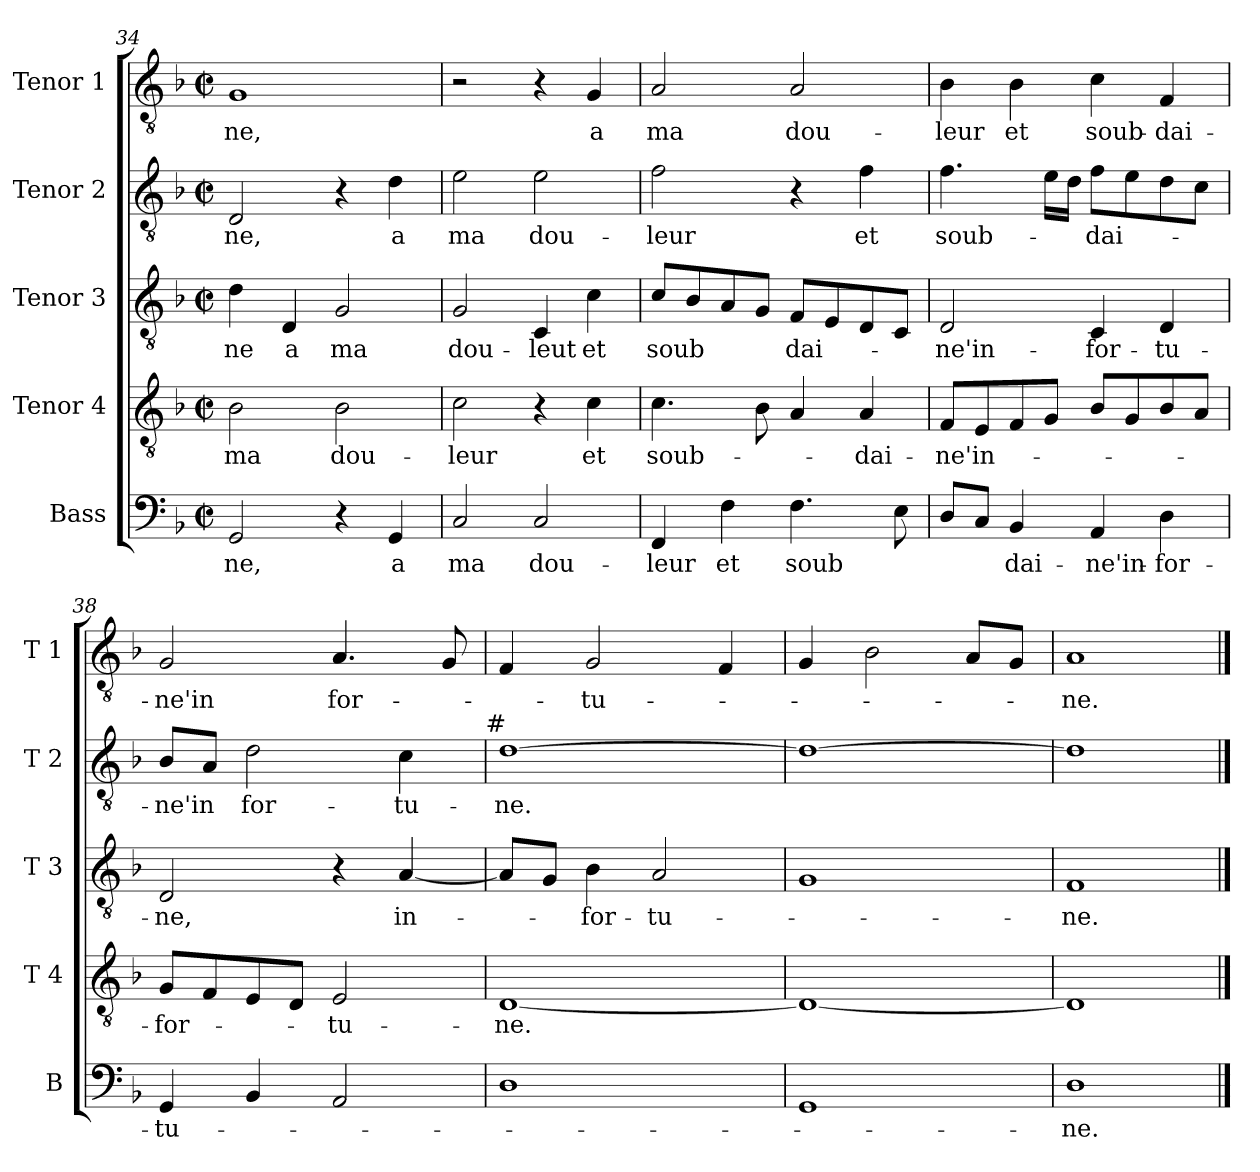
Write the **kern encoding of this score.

**kern	**text	**kern	**text	**kern	**text	**kern	**text	**kern	**text
*part5	*part5	*part4	*part4	*part3	*part3	*part2	*part2	*part1	*part1
*staff5	*staff5	*staff4	*staff4	*staff3	*staff3	*staff2	*staff2	*staff1	*staff1
*I"Bass	*	*I"Tenor 4	*	*I"Tenor 3	*	*I"Tenor 2	*	*I"Tenor 1	*
*I'B	*	*I'T 4	*	*I'T 3	*	*I'T 2	*	*I'T 1	*
*clefF4	*	*clefGv2	*	*clefGv2	*	*clefGv2	*	*clefGv2	*
*k[b-]	*	*k[b-]	*	*k[b-]	*	*k[b-]	*	*k[b-]	*
*F:	*	*F:	*	*F:	*	*F:	*	*F:	*
*M2/2	*	*M2/2	*	*M2/2	*	*M2/2	*	*M2/2	*
*met(c|)	*	*met(c|)	*	*met(c|)	*	*met(c|)	*	*met(c|)	*
=34	=34	=34	=34	=34	=34	=34	=34	=34	=34
2GG/	-ne,	2B-\	ma	4d\	-ne	2D/	-ne,	1G	-ne,
.	.	.	.	4D/	a	.	.	.	.
4r	.	2B-\	dou-	2G/	ma	4r	.	.	.
4GG/	a	.	.	.	.	4d\	a	.	.
=35	=35	=35	=35	=35	=35	=35	=35	=35	=35
2C/	ma	2c\	-leur	2G/	dou-	2e\	ma	2r	.
2C/	dou-	4r	.	4C/	-leut	2e\	dou-	4r	.
.	.	4c\	et	4c\	et	.	.	4G/	a
!!LO:LB:g=z
=36	=36	=36	=36	=36	=36	=36	=36	=36	=36
4FF/	-leur	4.c\	soub-	8c/L	soub	2f\	-leur	2A/	ma
.	.	.	.	8B-/	.	.	.	.	.
4F\	et	.	.	8A/	.	.	.	.	.
.	.	8B-\	.	8G/J	.	.	.	.	.
4.F\	soub	4A/	.	8F/L	dai-	4r	.	2A/	dou-
.	.	.	.	8E/	.	.	.	.	.
.	.	4A/	-dai-	8D/	.	4f\	et	.	.
8E\	.	.	.	8C/J	.	.	.	.	.
=37	=37	=37	=37	=37	=37	=37	=37	=37	=37
8D/L	.	8F/L	-ne'in-	2D/	-ne'in-	4.f\	soub-	4B-\	-leur
8C/J	.	8E/	.	.	.	.	.	.	.
4BB-/	dai-	8F/	.	.	.	.	.	4B-\	et
.	.	8G/J	.	.	.	16e\LL	.	.	.
.	.	.	.	.	.	16d\JJ	.	.	.
4AA/	-ne'in-	8B-/L	.	4C/	-for-	8f\L	-dai-	4c\	soub-
.	.	8G/	.	.	.	8e\	.	.	.
4D\	-for-	8B-/	.	4D/	-tu-	8d\	.	4F/	-dai-
.	.	8A/J	.	.	.	8c\J	.	.	.
=38	=38	=38	=38	=38	=38	=38	=38	=38	=38
4GG/	-tu-	8G/L	-for-	2D/	-ne,	8B-/L	-ne'in	2G/	-ne'in
.	.	8F/	.	.	.	8A/J	.	.	.
4BB-/	.	8E/	.	.	.	2d\	for-	.	.
.	.	8D/J	.	.	.	.	.	.	.
2AA/	.	2E/	-tu-	4r	.	.	.	4.A/	for-
.	.	.	.	[4A/	in-	4c\	-tu-	.	.
.	.	.	.	.	.	.	.	8G/	.
!	!	!	!	!	!	!LO:TX:a:t=#	!	!	!
=39	=39	=39	=39	=39	=39	=39	=39	=39	=39
1D	.	[1D	-ne.	8A/L]	.	[1d	-ne.	4F/	.
.	.	.	.	8G/J	.	.	.	.	.
.	.	.	.	4B-\	-for-	.	.	2G/	-tu-
.	.	.	.	2A/	-tu-	.	.	.	.
.	.	.	.	.	.	.	.	4F/	.
=40	=40	=40	=40	=40	=40	=40	=40	=40	=40
1GG	.	1D_	.	1G	.	1d_	.	4G/	.
.	.	.	.	.	.	.	.	2B-\	.
.	.	.	.	.	.	.	.	8A/L	.
.	.	.	.	.	.	.	.	8G/J	.
=41	=41	=41	=41	=41	=41	=41	=41	=41	=41
1D	-ne.	1D]	.	1F	-ne.	1d]	.	1A	-ne.
==	==	==	==	==	==	==	==	==	==
*-	*-	*-	*-	*-	*-	*-	*-	*-	*-
